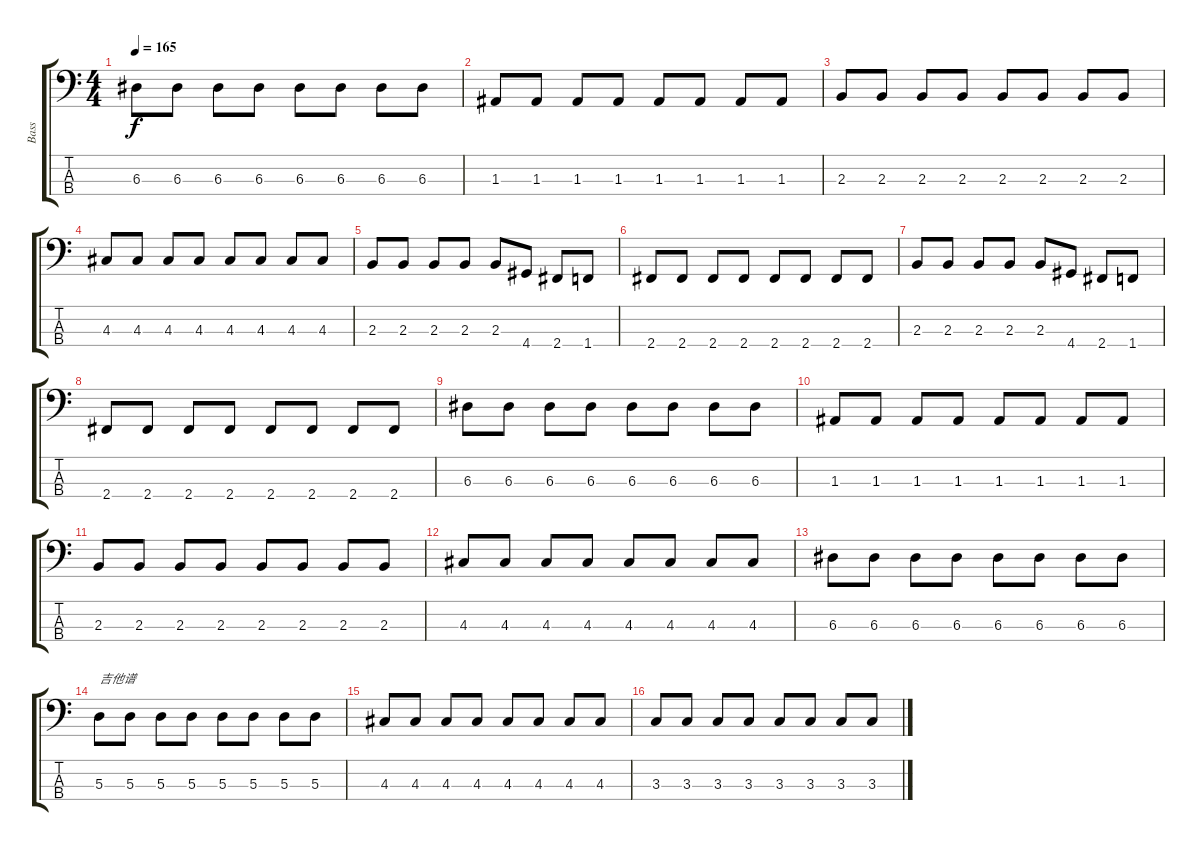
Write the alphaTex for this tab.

\track ("Bass" "Bass") {instrument electricbasspick}
\staff {score tabs}
\tuning (G2 D2 A1 E1) {hide}
\ts (4 4)
\tempo 165
\clef f4
\ks c
6.3.8{dy f} 6.3.8 6.3.8 6.3.8 6.3.8 6.3.8 6.3.8 6.3.8 |
1.3.8 1.3.8 1.3.8 1.3.8 1.3.8 1.3.8 1.3.8 1.3.8 |
2.3.8 2.3.8 2.3.8 2.3.8 2.3.8 2.3.8 2.3.8 2.3.8 |
4.3.8 4.3.8 4.3.8 4.3.8 4.3.8 4.3.8 4.3.8 4.3.8 |
2.3.8 2.3.8 2.3.8 2.3.8 2.3.8 4.4.8 2.4.8 1.4.8 |
2.4.8 2.4.8 2.4.8 2.4.8 2.4.8 2.4.8 2.4.8 2.4.8 |
2.3.8 2.3.8 2.3.8 2.3.8 2.3.8 4.4.8 2.4.8 1.4.8 |
2.4.8 2.4.8 2.4.8 2.4.8 2.4.8 2.4.8 2.4.8 2.4.8 |
6.3.8 6.3.8 6.3.8 6.3.8 6.3.8 6.3.8 6.3.8 6.3.8 |
1.3.8 1.3.8 1.3.8 1.3.8 1.3.8 1.3.8 1.3.8 1.3.8 |
2.3.8 2.3.8 2.3.8 2.3.8 2.3.8 2.3.8 2.3.8 2.3.8 |
4.3.8 4.3.8 4.3.8 4.3.8 4.3.8 4.3.8 4.3.8 4.3.8 |
6.3.8 6.3.8 6.3.8 6.3.8 6.3.8 6.3.8 6.3.8 6.3.8 |
5.3.8{txt "吉他谱"} 5.3.8 5.3.8 5.3.8 5.3.8 5.3.8 5.3.8 5.3.8 |
4.3.8 4.3.8 4.3.8 4.3.8 4.3.8 4.3.8 4.3.8 4.3.8 |
3.3.8 3.3.8 3.3.8 3.3.8 3.3.8 3.3.8 3.3.8 3.3.8
